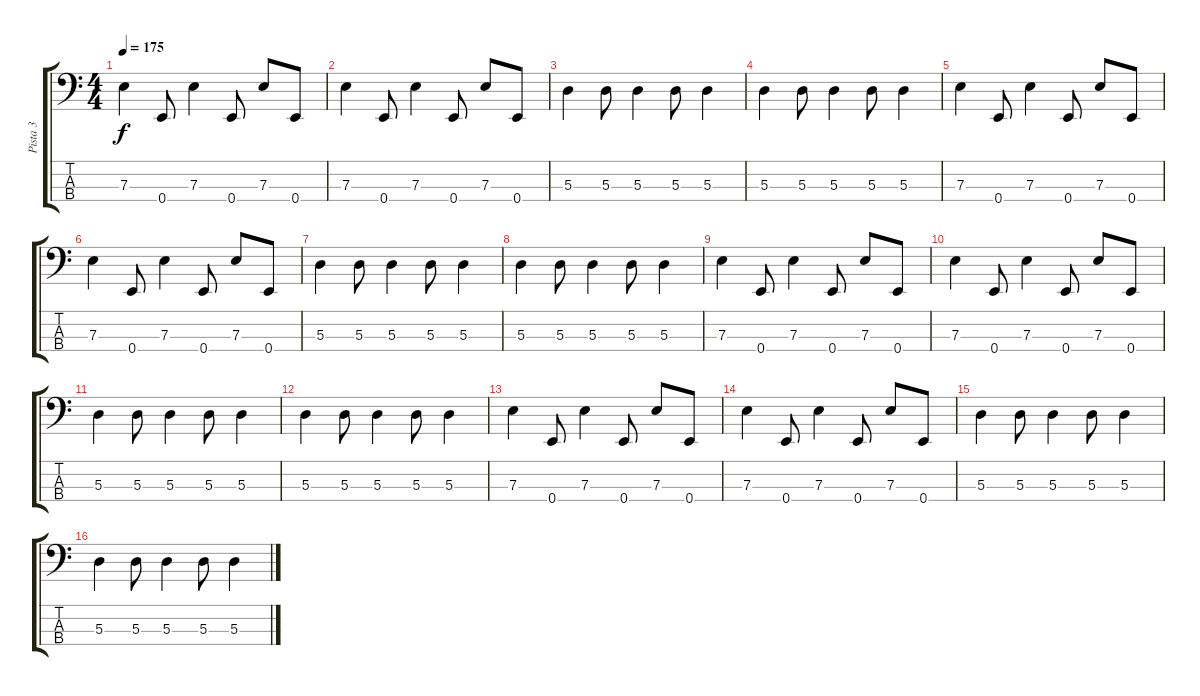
\track ("Pista 3" "Pista 3") {instrument electricbasspick}
\staff {score tabs}
\tuning (G2 D2 A1 E1) {hide}
\ts (4 4)
\tempo 175
\clef f4
\ks c
7.3.4{dy f} 0.4.8 7.3.4 0.4.8 7.3.8 0.4.8 |
7.3.4 0.4.8 7.3.4 0.4.8 7.3.8 0.4.8 |
5.3.4 5.3.8 5.3.4 5.3.8 5.3.4 |
5.3.4 5.3.8 5.3.4 5.3.8 5.3.4 |
7.3.4 0.4.8 7.3.4 0.4.8 7.3.8 0.4.8 |
7.3.4 0.4.8 7.3.4 0.4.8 7.3.8 0.4.8 |
5.3.4{volume 7} 5.3.8 5.3.4 5.3.8 5.3.4 |
5.3.4 5.3.8 5.3.4 5.3.8 5.3.4 |
7.3.4 0.4.8 7.3.4 0.4.8 7.3.8 0.4.8 |
7.3.4 0.4.8 7.3.4 0.4.8 7.3.8 0.4.8 |
5.3.4{volume 4} 5.3.8 5.3.4 5.3.8 5.3.4 |
5.3.4 5.3.8 5.3.4 5.3.8 5.3.4 |
7.3.4 0.4.8 7.3.4 0.4.8 7.3.8 0.4.8 |
7.3.4 0.4.8 7.3.4 0.4.8 7.3.8 0.4.8 |
5.3.4{volume 2} 5.3.8 5.3.4 5.3.8 5.3.4 |
5.3.4 5.3.8 5.3.4 5.3.8 5.3.4
